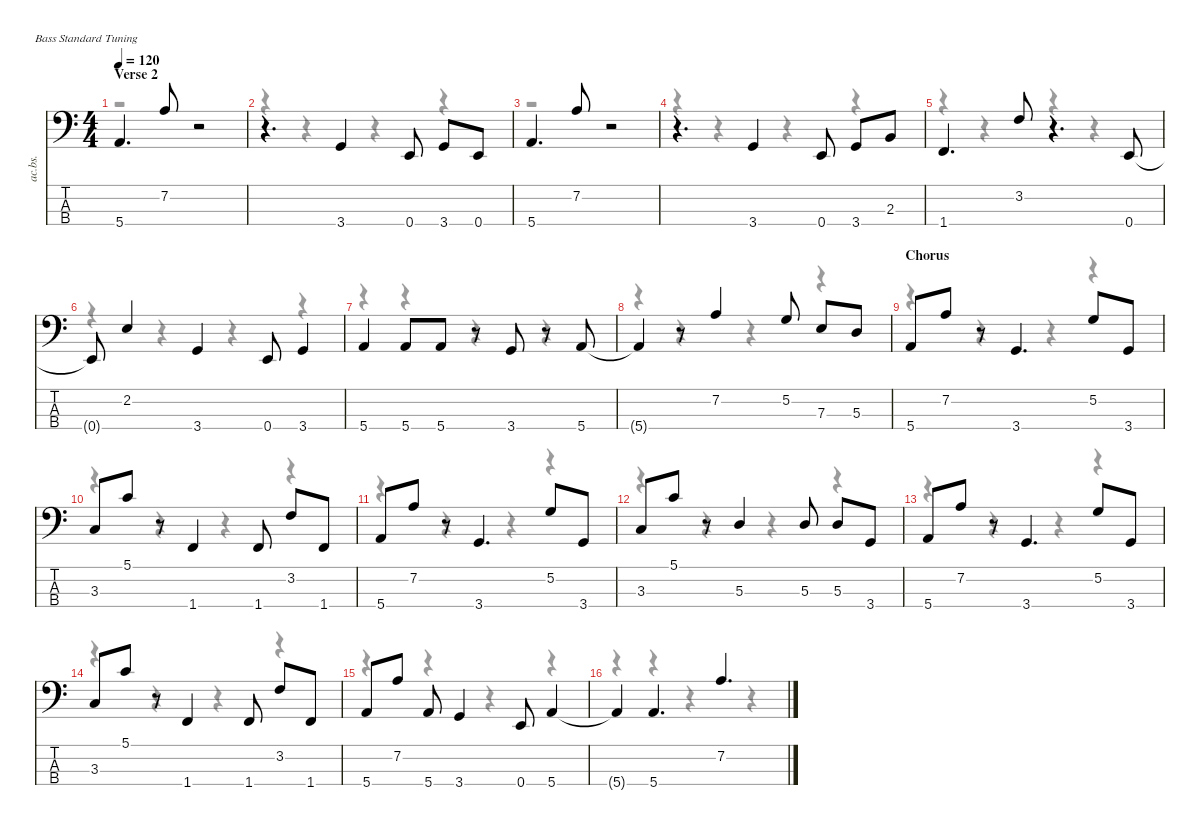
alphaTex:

\defaultSystemsLayout 4
\hideDynamics
\bracketExtendMode nobrackets
\track ("Bass" "ac.bs.") {instrument acousticbass}
\staff {score tabs}
\tuning (G2 D2 A1 E1)
\voice
\ts (4 4)
\section ("" "Verse 2")
\tempo 120
\clef f4
\ks c
5.4.4{d dy ff} 7.2.8 r.2 |
r.4{d} 3.4.4 0.4.8 3.4.8 0.4.8 |
5.4.4{d} 7.2.8 r.2 |
r.4{d} 3.4.4 0.4.8 3.4.8 2.3.8 |
1.4.4{d} 3.2.8 r.4{d} 0.4.8 |
0.4{t}.8 2.2.4 3.4.4 0.4.8 3.4.4 |
5.4.4 5.4.8 5.4.8 r.8 3.4.8 r.8 5.4.8 |
5.4{t}.4 r.8 7.2.4 5.2.8 7.3.8 5.3.8 |
\section ("" "Chorus")
5.4.8 7.2.8 r.8 3.4.4{d} 5.2.8 3.4.8 |
3.3.8 5.1.8 r.8 1.4.4 1.4.8 3.2.8 1.4.8 |
5.4.8 7.2.8 r.8 3.4.4{d} 5.2.8 3.4.8 |
3.3.8 5.1.8 r.8 5.3.4 5.3.8 5.3.8 3.4.8 |
5.4.8 7.2.8 r.8 3.4.4{d} 5.2.8 3.4.8 |
3.3.8 5.1.8 r.8 1.4.4 1.4.8 3.2.8 1.4.8 |
5.4.8 7.2.8 5.4.8 3.4.4 0.4.8 5.4.4 |
5.4{t}.4 5.4.4{d} 7.2.4{d}
\voice
\clef f4
\ottava regular
\simile none
\ks c
r.1{dy mf} |
r.4 r.4 r.4 r.4 |
r.1 |
r.4 r.4 r.4 r.4 |
r.4 r.4 r.4 r.4 |
r.4 r.4 r.4 r.4 |
r.4 r.4 r.4 r.4 |
r.4 r.4 r.4 r.4 |
r.4 r.4 r.4 r.4 |
r.4 r.4 r.4 r.4 |
r.4 r.4 r.4 r.4 |
r.4 r.4 r.4 r.4 |
r.4 r.4 r.4 r.4 |
r.4 r.4 r.4 r.4 |
r.4 r.4 r.4 r.4 |
r.4 r.4 r.4 r.4
